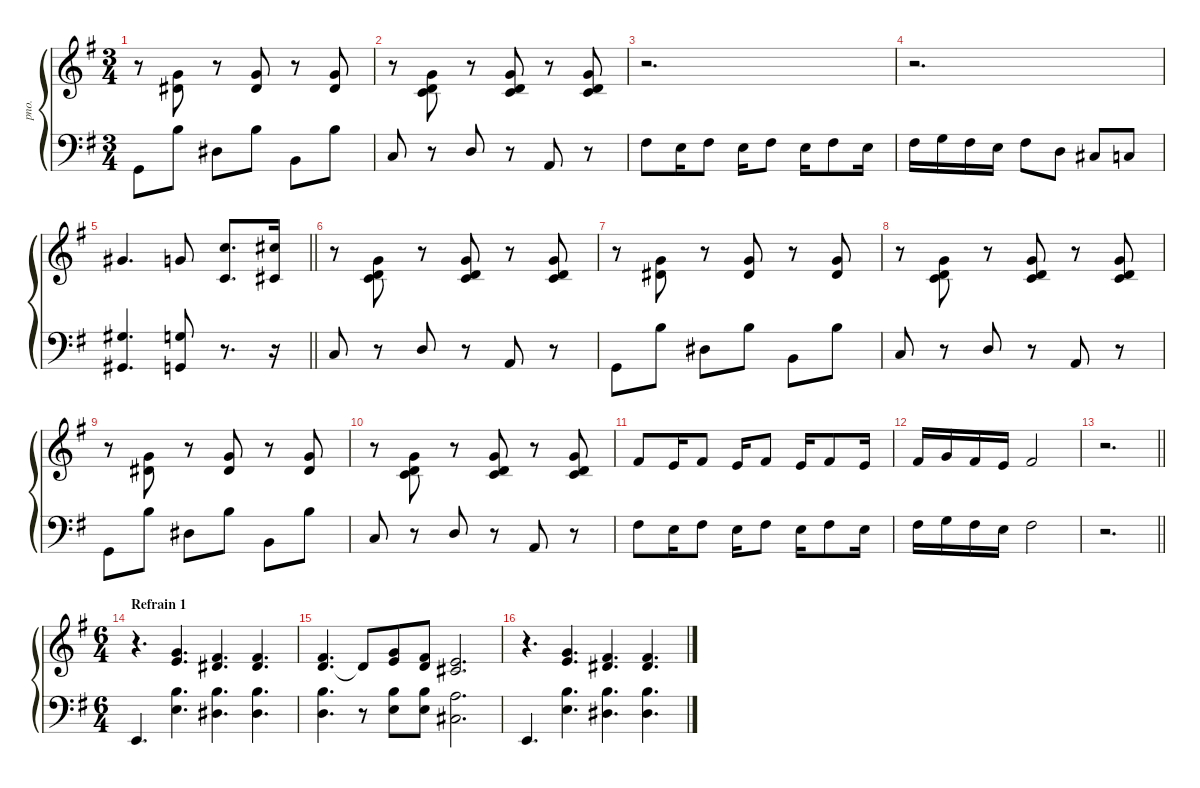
\defaultSystemsLayout 4
\hideDynamics
\bracketExtendMode groupsimilarinstruments
\otherSystemsTrackNameOrientation horizontal
\track ("Piano" "pno.") {defaultSystemsLayout 4 instrument electricgrandpiano}
\staff {score}
\tuning (E4 B3 G3 D3 A2 E2)
\ts (3 4)
\tempo (120 hide)
\clef g2
\ks eminor
r.8{dy f beam Down} (8.2{acc forcenatural} 8.3{acc #}).8{beam Up} r.8{beam Up} (8.2{acc forcenatural} 8.3{acc #}).8{beam Up} r.8{beam Up} (8.2{acc forcenatural} 8.3{acc #}).8{beam Up} |
r.8{beam Down} (3.1{acc forcenatural} 3.2{acc forcenatural} 5.3{acc forcenatural}).8{beam Up} r.8{beam Up} (3.1{acc forcenatural} 3.2{acc forcenatural} 5.3{acc forcenatural}).8{beam Up} r.8{beam Up} (3.1{acc forcenatural} 3.2{acc forcenatural} 5.3{acc forcenatural}).8{beam Up} |
r.2{d beam Down} |
r.2{d beam Down} |
\barLineRight lightlight
4.1{acc #}.4{d beam Up} 3.1{acc forcenatural}.8{beam Up} (8.1{acc forcenatural} 5.3{acc forcenatural}).8{d beam Up} (9.1{acc #} 6.3{acc #}).16{beam Up} |
r.8{beam Down} (3.1{acc forcenatural} 3.2{acc forcenatural} 5.3{acc forcenatural}).8{beam Up} r.8{beam Up} (3.1{acc forcenatural} 3.2{acc forcenatural} 5.3{acc forcenatural}).8{beam Up} r.8{beam Up} (3.1{acc forcenatural} 3.2{acc forcenatural} 5.3{acc forcenatural}).8{beam Up} |
r.8{beam Down} (8.2{acc forcenatural} 8.3{acc #}).8{beam Up} r.8{beam Up} (8.2{acc forcenatural} 8.3{acc #}).8{beam Up} r.8{beam Up} (8.2{acc forcenatural} 8.3{acc #}).8{beam Up} |
r.8{beam Down} (3.1{acc forcenatural} 3.2{acc forcenatural} 5.3{acc forcenatural}).8{beam Up} r.8{beam Up} (3.1{acc forcenatural} 3.2{acc forcenatural} 5.3{acc forcenatural}).8{beam Up} r.8{beam Up} (3.1{acc forcenatural} 3.2{acc forcenatural} 5.3{acc forcenatural}).8{beam Up} |
r.8{beam Down} (8.2{acc forcenatural} 8.3{acc #}).8{beam Up} r.8{beam Up} (8.2{acc forcenatural} 8.3{acc #}).8{beam Up} r.8{beam Up} (8.2{acc forcenatural} 8.3{acc #}).8{beam Up} |
r.8{beam Down} (3.1{acc forcenatural} 3.2{acc forcenatural} 5.3{acc forcenatural}).8{beam Up} r.8{beam Up} (3.1{acc forcenatural} 3.2{acc forcenatural} 5.3{acc forcenatural}).8{beam Up} r.8{beam Up} (3.1{acc forcenatural} 3.2{acc forcenatural} 5.3{acc forcenatural}).8{beam Up} |
7.2{acc #}.8{beam Up} 5.2{acc forcenatural}.16{beam Up} 7.2{acc #}.8{beam Up} 5.2{acc forcenatural}.16{beam Up} 7.2{acc #}.8{beam Up} 5.2{acc forcenatural}.16{beam Up} 7.2{acc #}.8{beam Up} 5.2{acc forcenatural}.16{beam Up} |
7.2{acc #}.16{beam Up} 8.2{acc forcenatural}.16{beam Up} 7.2{acc #}.16{beam Up} 5.2{acc forcenatural}.16{beam Up} 7.2{acc #}.2{beam Up} |
\barLineRight lightlight
r.2{d beam Down} |
\ts (6 4)
\beaming (8 3 3 3 3)
\section ("" "Refrain 1")
r.4{d beam Down} (8.2{acc forcenatural} 9.3{acc forcenatural}).4{d beam Up} (7.2{acc #} 8.3{acc #}).4{d beam Up} (7.2{acc #} 8.3{acc #}).4{d beam Up} |
(7.2{acc #} 7.3{acc forcenatural}).4{d beam Up} 7.3{t acc forcenatural}.8{beam Up} (8.2{acc forcenatural} 9.3{acc forcenatural}).8{beam Up} (11.3{acc #} 12.4{acc forcenatural}).8{beam Up} (5.2{acc forcenatural} 6.3{acc #}).2{d beam Up} |
r.4{d beam Down} (8.2{acc forcenatural} 9.3{acc forcenatural}).4{d beam Up} (7.2{acc #} 8.3{acc #}).4{d beam Up} (7.2{acc #} 8.3{acc #}).4{d beam Up}
\staff {score}
\tuning (G2 D2 A1 E1 B0)
\clef f4
\ottava regular
\simile none
\ks eminor
15.4{acc forcenatural}.8{dy f beam Down} 16.1{acc forcenatural}.8{beam Down} 13.2{acc #}.8{beam Down} 16.1{acc forcenatural}.8{beam Down} 14.3{acc forcenatural}.8{beam Down} 16.1{acc forcenatural}.8{beam Down} |
15.3{acc forcenatural}.8{beam Up} r.8{beam Up} 7.1{acc forcenatural}.8{beam Up} r.8{beam Up} 2.1{acc forcenatural}.8{beam Up} r.8{beam Up} |
11.1{acc #}.8{beam Down} 9.1{acc forcenatural}.16{beam Down} 11.1{acc #}.8{beam Down} 9.1{acc forcenatural}.16{beam Down} 11.1{acc #}.8{beam Down} 9.1{acc forcenatural}.16{beam Down} 11.1{acc #}.8{beam Down} 9.1{acc forcenatural}.16{beam Down} |
11.1{acc #}.16{beam Down} 12.1{acc forcenatural}.16{beam Down} 11.1{acc #}.16{beam Down} 9.1{acc forcenatural}.16{beam Down} 11.1{acc #}.8{beam Down} 7.1{acc forcenatural}.8{beam Down} 6.1{acc #}.8{beam Up} 5.1{acc forcenatural}.8{beam Up} |
\barLineRight lightlight
(13.1{acc #} 11.3{acc #}).4{d beam Up} (12.1{acc forcenatural} 10.3{acc forcenatural}).8{beam Up} r.8{d beam Up} r.16{beam Up} |
5.1{acc forcenatural}.8{beam Up} r.8{beam Up} 7.1{acc forcenatural}.8{beam Up} r.8{beam Up} 2.1{acc forcenatural}.8{beam Up} r.8{beam Up} |
15.4{acc forcenatural}.8{beam Down} 16.1{acc forcenatural}.8{beam Down} 13.2{acc #}.8{beam Down} 16.1{acc forcenatural}.8{beam Down} 14.3{acc forcenatural}.8{beam Down} 16.1{acc forcenatural}.8{beam Down} |
15.3{acc forcenatural}.8{beam Up} r.8{beam Up} 7.1{acc forcenatural}.8{beam Up} r.8{beam Up} 2.1{acc forcenatural}.8{beam Up} r.8{beam Up} |
15.4{acc forcenatural}.8{beam Down} 16.1{acc forcenatural}.8{beam Down} 13.2{acc #}.8{beam Down} 16.1{acc forcenatural}.8{beam Down} 14.3{acc forcenatural}.8{beam Down} 16.1{acc forcenatural}.8{beam Down} |
15.3{acc forcenatural}.8{beam Up} r.8{beam Up} 7.1{acc forcenatural}.8{beam Up} r.8{beam Up} 2.1{acc forcenatural}.8{beam Up} r.8{beam Up} |
11.1{acc #}.8{beam Down} 9.1{acc forcenatural}.16{beam Down} 11.1{acc #}.8{beam Down} 9.1{acc forcenatural}.16{beam Down} 11.1{acc #}.8{beam Down} 9.1{acc forcenatural}.16{beam Down} 11.1{acc #}.8{beam Down} 9.1{acc forcenatural}.16{beam Down} |
11.1{acc #}.16{beam Down} 12.1{acc forcenatural}.16{beam Down} 11.1{acc #}.16{beam Down} 9.1{acc forcenatural}.16{beam Down} 11.1{acc #}.2{beam Down} |
\barLineRight lightlight
r.2{d beam Down} |
2.2{acc forcenatural}.4{d beam Up} (16.1{acc forcenatural} 14.2{acc forcenatural}).4{d beam Down} (16.1{acc forcenatural} 13.2{acc #}).4{d beam Down} (16.1{acc forcenatural} 13.2{acc #}).4{d beam Down} |
(16.1{acc forcenatural} 17.3{acc forcenatural}).4{d beam Down} r.8{beam Down} (16.1{acc forcenatural} 14.2{acc forcenatural}).8{beam Down} (16.1{acc forcenatural} 14.2{acc forcenatural}).8{beam Down} (14.1{acc forcenatural} 11.2{acc #}).2{d beam Down} |
12.4{acc forcenatural}.4{d beam Up} (16.1{acc forcenatural} 14.2{acc forcenatural}).4{d beam Down} (16.1{acc forcenatural} 13.2{acc #}).4{d beam Down} (16.1{acc forcenatural} 13.2{acc #}).4{d beam Down}
